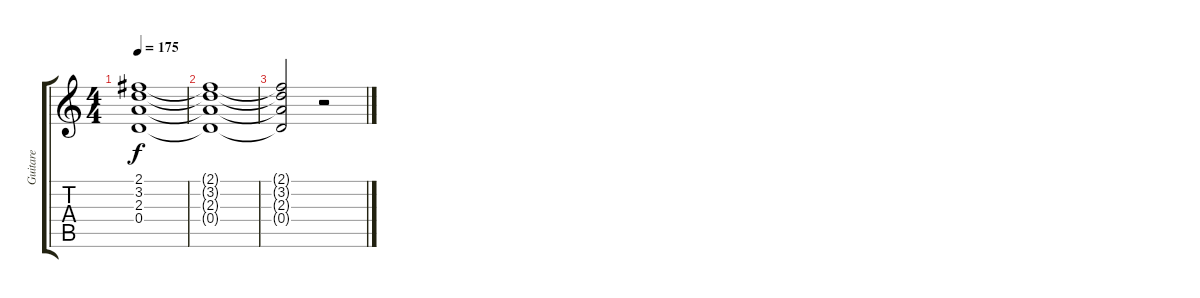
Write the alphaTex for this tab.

\track ("Guitare" "Guitare") {instrument distortionguitar}
\staff {score tabs}
\tuning (E4 B3 G3 D3 A2 E2) {hide}
\ts (4 4)
\tempo 175
\clef g2
\ks c
(2.1{t} 3.2{t} 2.3{t} 0.4{t}).1{dy f} |
(2.1{t} 3.2{t} 2.3{t} 0.4{t}).1 |
(2.1{t} 3.2{t} 2.3{t} 0.4{t}).2 r.2
